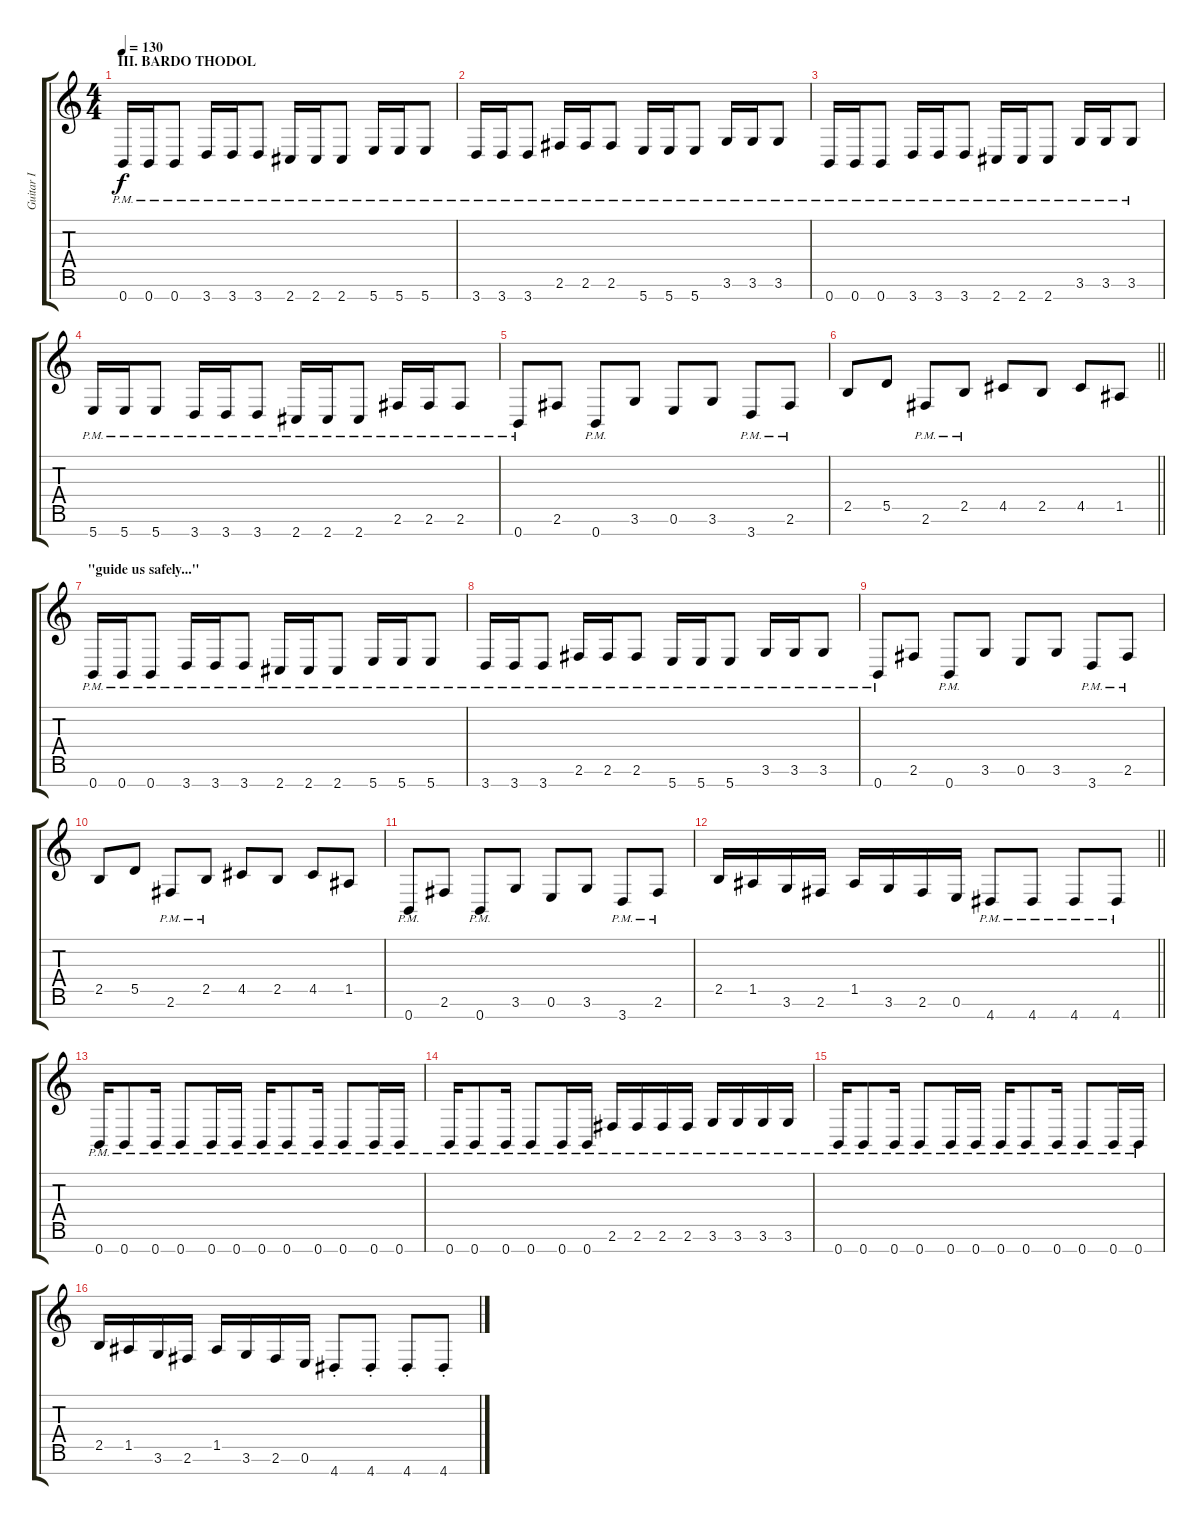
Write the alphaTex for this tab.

\track ("Guitar I" "Guitar I") {instrument distortionguitar}
\staff {score tabs}
\tuning (E4 B3 G3 D3 A2 E2 B1) {hide}
\ts (4 4)
\section ("" "III. BARDO THODOL")
\tempo 130
\clef g2
\ks c
0.7{pm}.16{dy f} 0.7{pm}.16 0.7{pm}.8 3.7{pm}.16 3.7{pm}.16 3.7{pm}.8 2.7{pm}.16 2.7{pm}.16 2.7{pm}.8 5.7{pm}.16 5.7{pm}.16 5.7{pm}.8 |
3.7{pm}.16 3.7{pm}.16 3.7{pm}.8 2.6{pm}.16 2.6{pm}.16 2.6{pm}.8 5.7{pm}.16 5.7{pm}.16 5.7{pm}.8 3.6{pm}.16 3.6{pm}.16 3.6{pm}.8 |
0.7{pm}.16 0.7{pm}.16 0.7{pm}.8 3.7{pm}.16 3.7{pm}.16 3.7{pm}.8 2.7{pm}.16 2.7{pm}.16 2.7{pm}.8 3.6{pm}.16 3.6{pm}.16 3.6{pm}.8 |
5.7{pm}.16 5.7{pm}.16 5.7{pm}.8 3.7{pm}.16 3.7{pm}.16 3.7{pm}.8 2.7{pm}.16 2.7{pm}.16 2.7{pm}.8 2.6{pm}.16 2.6{pm}.16 2.6{pm}.8 |
0.7{pm}.8 2.6.8 0.7{pm}.8 3.6.8 0.6.8 3.6.8 3.7{pm}.8 2.6{pm}.8 |
\barLineRight lightlight
2.5.8 5.5.8 2.6{pm}.8 2.5{pm}.8 4.5.8 2.5.8 4.5.8 1.5.8 |
\section ("" "\"guide us safely...\"")
0.7{pm}.16 0.7{pm}.16 0.7{pm}.8 3.7{pm}.16 3.7{pm}.16 3.7{pm}.8 2.7{pm}.16 2.7{pm}.16 2.7{pm}.8 5.7{pm}.16 5.7{pm}.16 5.7{pm}.8 |
3.7{pm}.16 3.7{pm}.16 3.7{pm}.8 2.6{pm}.16 2.6{pm}.16 2.6{pm}.8 5.7{pm}.16 5.7{pm}.16 5.7{pm}.8 3.6{pm}.16 3.6{pm}.16 3.6{pm}.8 |
0.7{pm}.8 2.6.8 0.7{pm}.8 3.6.8 0.6.8 3.6.8 3.7{pm}.8 2.6{pm}.8 |
2.5.8 5.5.8 2.6{pm}.8 2.5{pm}.8 4.5.8 2.5.8 4.5.8 1.5.8 |
0.7{pm}.8 2.6.8 0.7{pm}.8 3.6.8 0.6.8 3.6.8 3.7{pm}.8 2.6{pm}.8 |
\barLineRight lightlight
2.5.16 1.5.16 3.6.16 2.6.16 1.5.16 3.6.16 2.6.16 0.6.16 4.7{pm}.8 4.7{pm}.8 4.7{pm}.8 4.7{pm}.8 |
\section ("" "")
0.7{pm}.16 0.7{pm}.8 0.7{pm}.16 0.7{pm}.8 0.7{pm}.16 0.7{pm}.16 0.7{pm}.16 0.7{pm}.8 0.7{pm}.16 0.7{pm}.8 0.7{pm}.16 0.7{pm}.16 |
0.7{pm}.16 0.7{pm}.8 0.7{pm}.16 0.7{pm}.8 0.7{pm}.16 0.7{pm}.16 2.6{pm}.16 2.6{pm}.16 2.6{pm}.16 2.6{pm}.16 3.6{pm}.16 3.6{pm}.16 3.6{pm}.16 3.6{pm}.16 |
0.7{pm}.16 0.7{pm}.8 0.7{pm}.16 0.7{pm}.8 0.7{pm}.16 0.7{pm}.16 0.7{pm}.16 0.7{pm}.8 0.7{pm}.16 0.7{pm}.8 0.7{pm}.16 0.7{pm}.16 |
2.5.16 1.5.16 3.6.16 2.6.16 1.5.16 3.6.16 2.6.16 0.6.16 4.7{st}.8 4.7{st}.8 4.7{st}.8 4.7{st}.8
